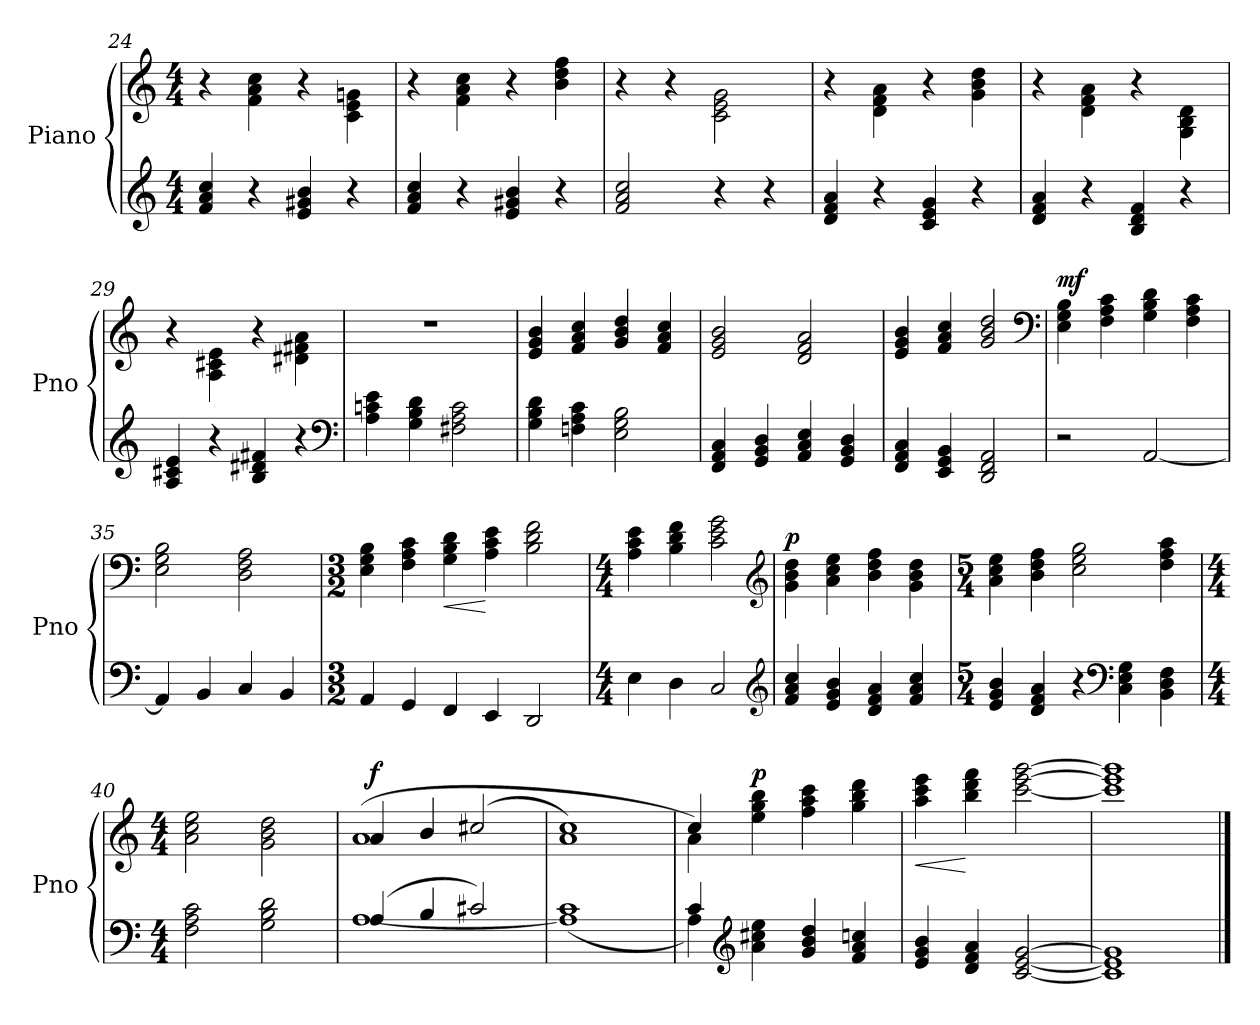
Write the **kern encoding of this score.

**kern	**kern	**dynam
*part2	*part1	*part1
*staff2	*staff1	*staff1
*I"Piano	*I"Piano	*
*I'Pno	*I'Pno	*
*clefG2	*clefG2	*
*M4/4	*M4/4	*
=24	=24	=24
4f/ 4a/ 4cc/	4r	.
4r	4f\ 4a\ 4cc\	.
4e/ 4g#X/ 4b/	4r	.
4r	4c\ 4e\ 4gn\	.
!!LO:LB:g=z
=25	=25	=25
4f/ 4a/ 4cc/	4r	.
4r	4f\ 4a\ 4cc\	.
4e/ 4g#X/ 4b/	4r	.
4r	4b\ 4dd\ 4ff\	.
=26	=26	=26
2f/ 2a/ 2cc/	4r	.
.	4r	.
4r	2c\ 2e\ 2g\	.
4r	.	.
=27	=27	=27
4d/ 4f/ 4a/	4r	.
4r	4d\ 4f\ 4a\	.
4c/ 4e/ 4g/	4r	.
4r	4g\ 4b\ 4dd\	.
=28	=28	=28
4d/ 4f/ 4a/	4r	.
4r	4d\ 4f\ 4a\	.
4B/ 4d/ 4f/	4r	.
4r	4G\ 4B\ 4d\	.
=29	=29	=29
4A/ 4c#X/ 4e/	4r	.
4r	4A\ 4c#X\ 4e\	.
4B/ 4d#X/ 4f#X/	4r	.
4r	4d#X\ 4f#X\ 4a\	.
*clefF4	*	*
=30	=30	=30
4A\ 4cn\ 4e\	1r	.
4G\ 4B\ 4d\	.	.
2F#X\ 2A\ 2c\	.	.
!!LO:LB:g=z
=31	=31	=31
*	*MM216	*
4G\ 4B\ 4d\	4e/ 4g/ 4b/	.
4Fn\ 4A\ 4c\	4f/ 4a/ 4cc/	.
2E\ 2G\ 2B\	4g/ 4b/ 4dd/	.
.	4f/ 4a/ 4cc/	.
=32	=32	=32
4FF/ 4AA/ 4C/	2e/ 2g/ 2b/	.
4GG/ 4BB/ 4D/	.	.
4AA/ 4C/ 4E/	2d/ 2f/ 2a/	.
4GG/ 4BB/ 4D/	.	.
=33	=33	=33
4FF/ 4AA/ 4C/	4e/ 4g/ 4b/	.
4EE/ 4GG/ 4BB/	4f/ 4a/ 4cc/	.
2DD/ 2FF/ 2AA/	2g/ 2b/ 2dd/	.
*	*clefF4	*
=34	=34	=34
!	!	!LO:DY:a
2r	4E\ 4G\ 4B\	mf
.	4F\ 4A\ 4c\	.
[2AA/	4G\ 4B\ 4d\	.
.	4F\ 4A\ 4c\	.
=35	=35	=35
4AA/]	2E\ 2G\ 2B\	.
4BB/	.	.
4C/	2D\ 2F\ 2A\	.
4BB/	.	.
!!LO:LB:g=z
=36	=36	=36
*M3/2	*M3/2	*
4AA/	4E\ 4G\ 4B\	.
4GG/	4F\ 4A\ 4c\	.
!	!	!LO:HP:b
4FF/	4G\ 4B\ 4d\	<
4EE/	4A\ 4c\ 4e\	[
2DD/	2B\ 2d\ 2f\	.
=37	=37	=37
*M4/4	*M4/4	*
4E\	4A\ 4c\ 4e\	.
4D\	4B\ 4d\ 4f\	.
2C/	2c\ 2e\ 2g\	.
*clefG2	*clefG2	*
=38	=38	=38
!	!	!LO:DY:a
4f/ 4a/ 4cc/	4g\ 4b\ 4dd\	p
4e/ 4g/ 4b/	4a\ 4cc\ 4ee\	.
4d/ 4f/ 4a/	4b\ 4dd\ 4ff\	.
4f/ 4a/ 4cc/	4g\ 4b\ 4dd\	.
=39	=39	=39
*M5/4	*M5/4	*
4e/ 4g/ 4b/	4a\ 4cc\ 4ee\	.
4d/ 4f/ 4a/	4b\ 4dd\ 4ff\	.
4r	2cc\ 2ee\ 2gg\	.
*clefF4	*	*
4C\ 4E\ 4G\	.	.
4BB\ 4D\ 4F\	4dd\ 4ff\ 4aa\	.
!!LO:LB:g=z
=40	=40	=40
*M4/4	*M4/4	*
2F\ 2A\ 2c\	2a\ 2cc\ 2ee\	.
2G\ 2B\ 2d\	2g\ 2b\ 2dd\	.
=41	=41	=41
*^	*^	*
!	!	!	!	!LO:DY:a
(4A/	[1A/	4a/	(1a/	f
4B/	.	4b/	.	.
2c#X/)	.	(2cc#X/	.	.
*	*	*v	*v	*
=42	=42	=42	=42
1c/	(1A\]	1a/ 1cc/)	.
=43	=43	=43	=43
*	*	*^	*
4c/	4A\)	4cc/	4a\)	.
*clefG2	*	*	*	*
!	!	!	!	!LO:DY:a
4ryy	4a\ 4cc#X\ 4ee\	2.ryy	4ee\ 4gg\ 4bb\	p
4g/ 4b/ 4dd/	2ryy	.	4ff\ 4aa\ 4ccc\	.
4f/ 4a/ 4ccn/	.	.	4gg\ 4bb\ 4ddd\	.
*v	*v	*	*	*
=44	=44	=44	=44
!	!	!	!LO:HP:b
*	*v	*v	*
4e/ 4g/ 4b/	4aa\ 4ccc\ 4eee\	<
4d/ 4f/ 4a/	4bb\ 4ddd\ 4fff\	[
[2c/ [2e/ [2g/	[2ccc\ [2eee\ [2ggg\	.
=45	=45	=45
1c/] 1e/] 1g/]	1ccc/] 1eee/] 1ggg/]	.
==	==	==
*-	*-	*-
